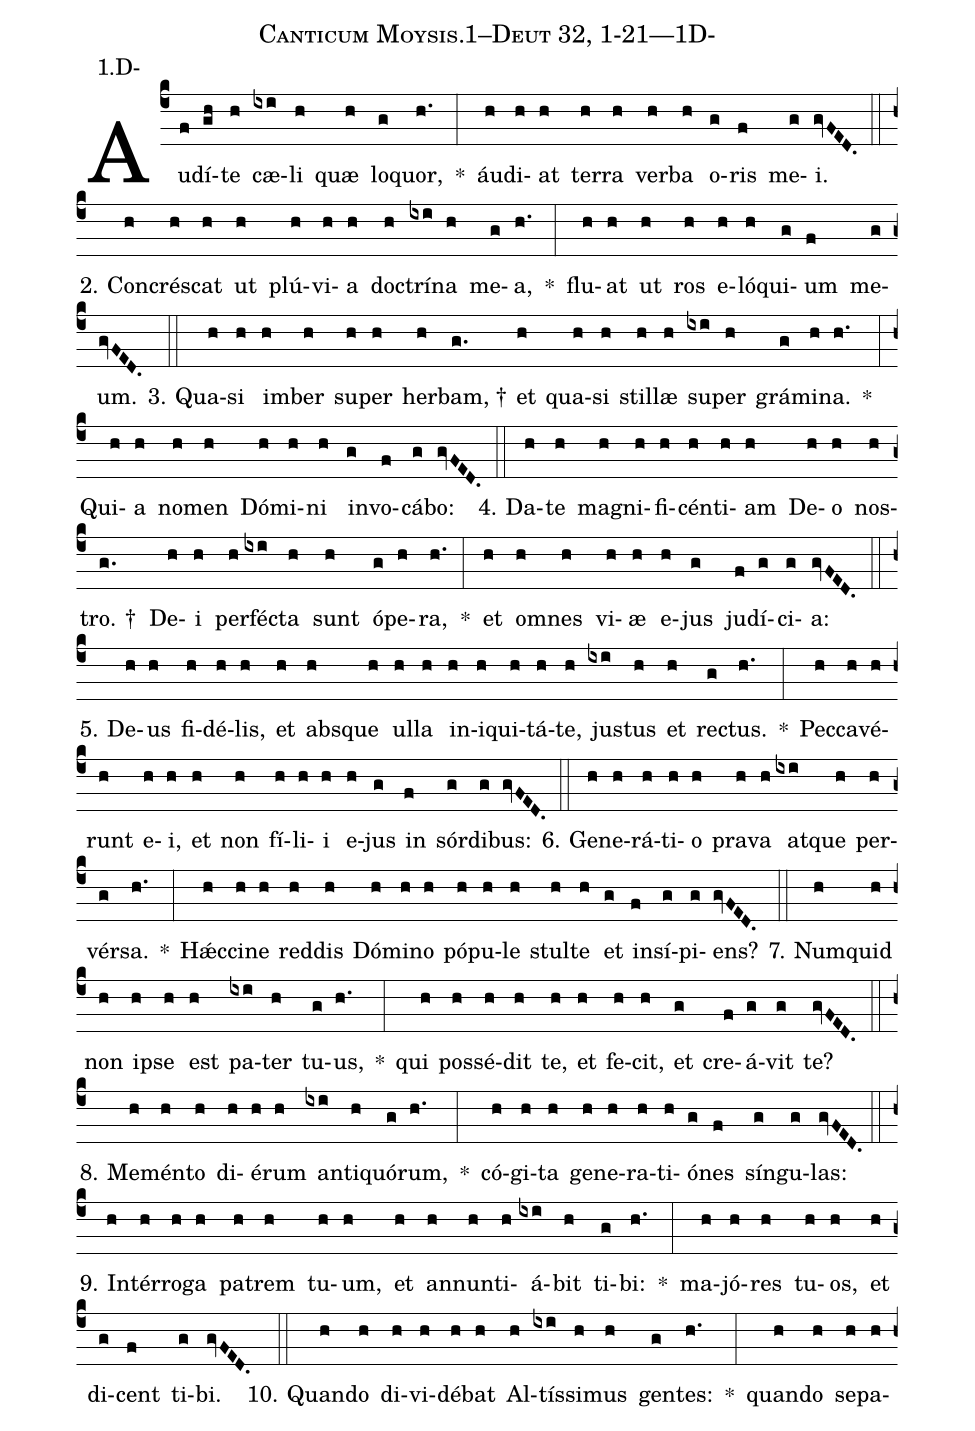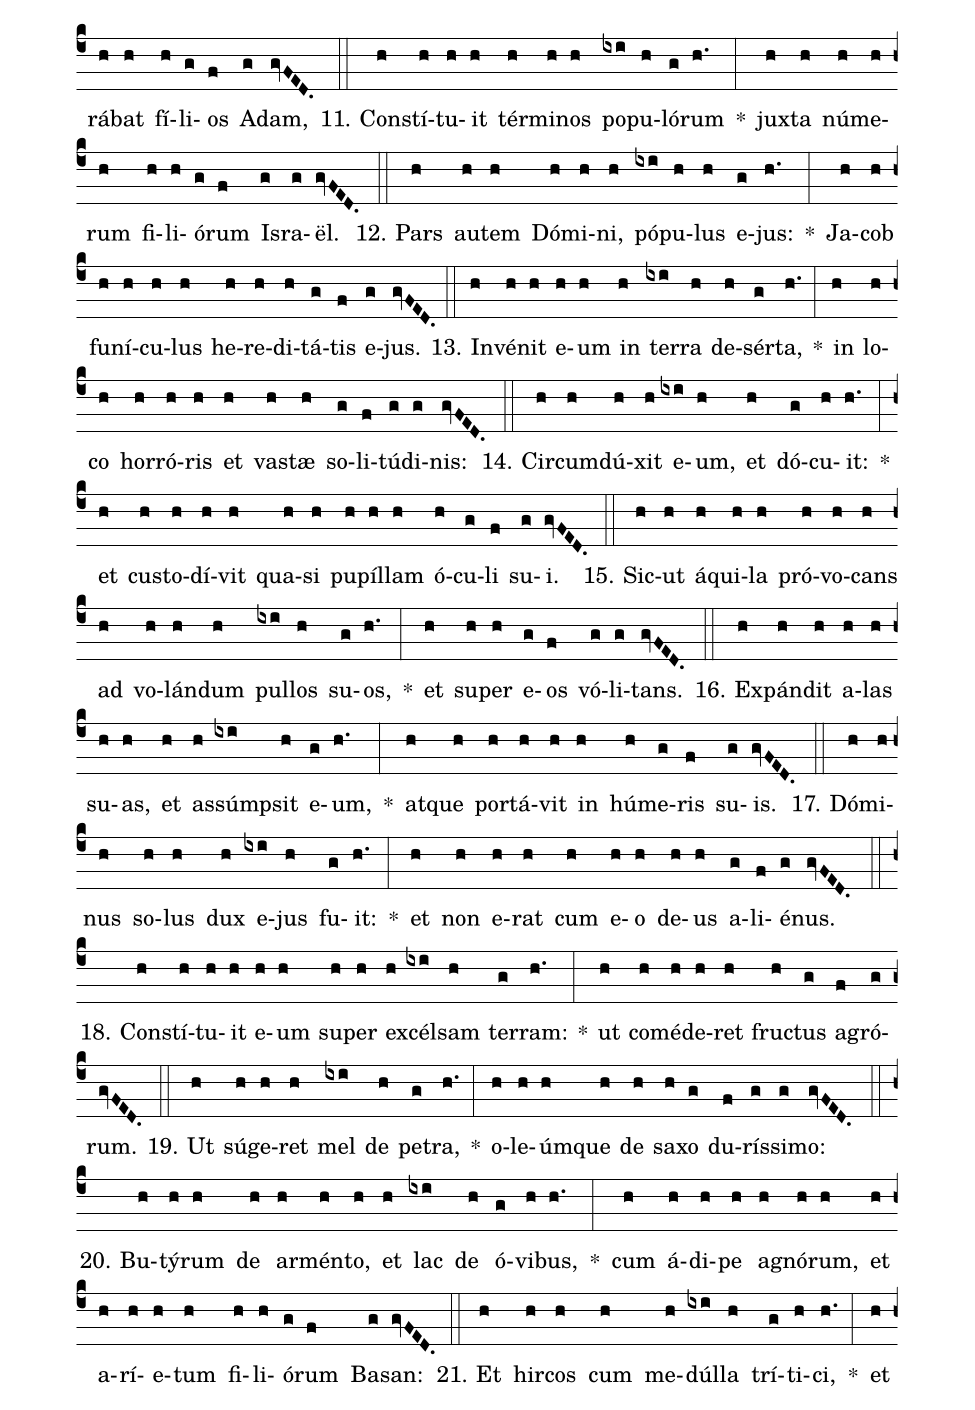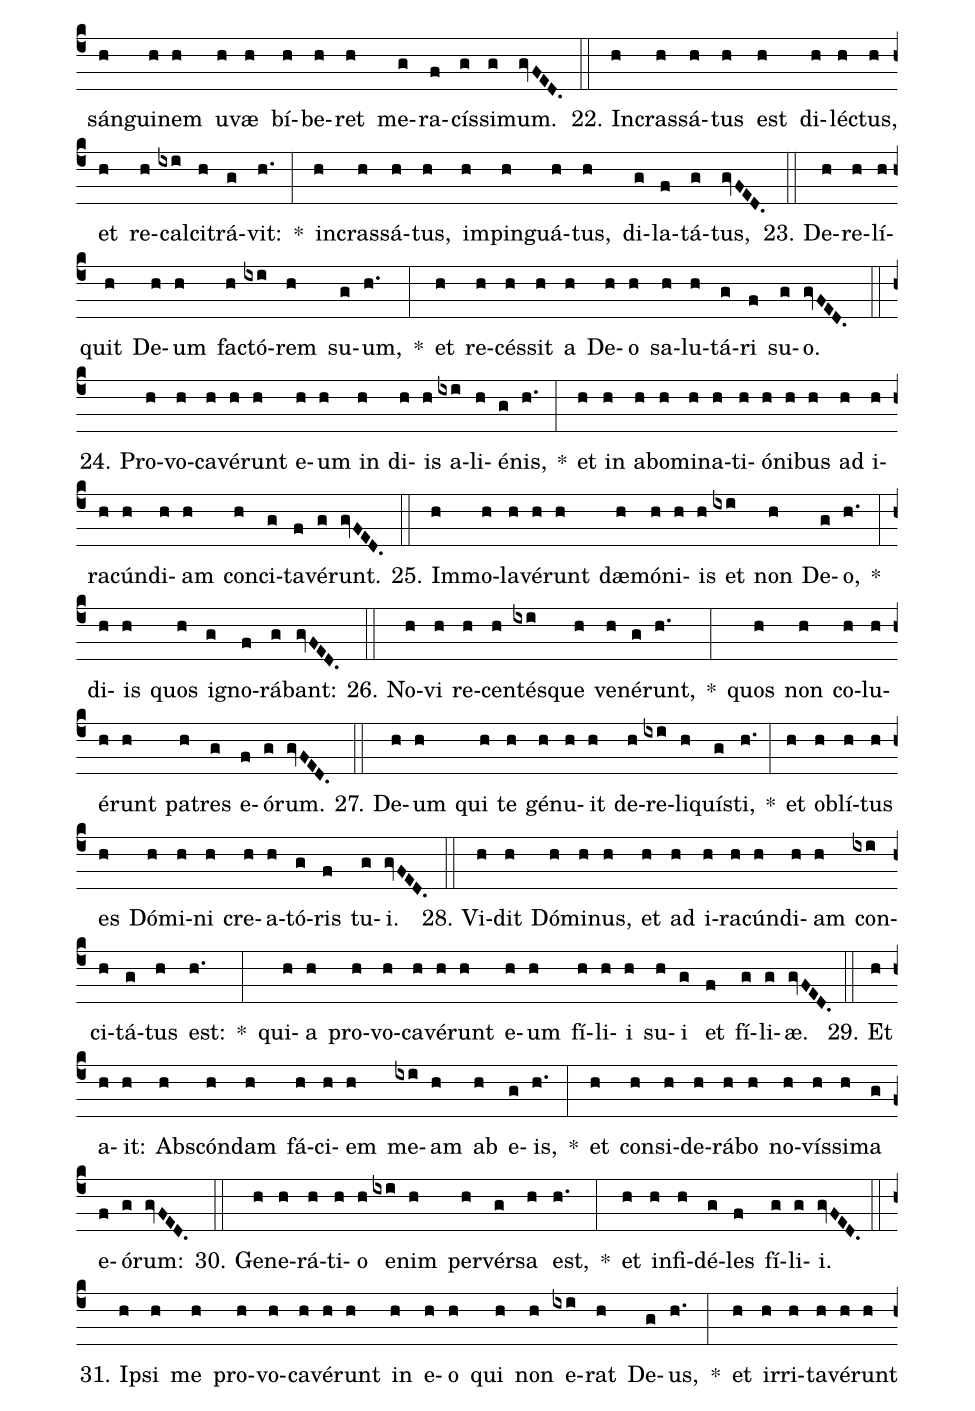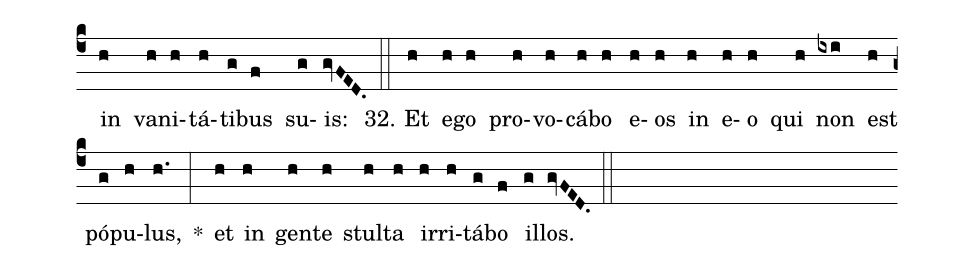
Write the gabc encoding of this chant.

name: Canticum Moysis.1--Deut 32, 1-21---1D-;
annotation: 1.D-;
%%
(c4)Au(f)dí(gh)te(h) cæ(ixi)li(h) quæ(h) lo(g)quor,(h.) *(:) áu(h)di(h)at(h) ter(h)ra(h) ver(h)ba(h) o(g)ris(f) me(g)i.(gvFED.) (::)
2. Con(h)crés(h)cat(h) ut(h) plú(h)vi(h)a(h) doc(h)trí(ixi)na(h) me(g)a,(h.) *(:) flu(h)at(h) ut(h) ros(h) e(h)ló(h)qui(g)um(f) me(g)um.(gvFED.) (::)
3. Qua(h)si(h) im(h)ber(h) su(h)per(h) her(h)bam, †(g.) et(h) qua(h)si(h) stil(h)læ(h) su(ixi)per(h) grá(g)mi(h)na.(h.) *(:) Qui(h)a(h) no(h)men(h) Dó(h)mi(h)ni(h) in(g)vo(f)cá(g)bo:(gvFED.) (::)
4. Da(h)te(h) ma(h)gni(h)fi(h)cén(h)ti(h)am(h) De(h)o(h) nos(h)tro. †(g.) De(h)i(h) per(h)féc(ixi)ta(h) sunt(h) ó(g)pe(h)ra,(h.) *(:) et(h) om(h)nes(h) vi(h)æ(h) e(h)jus(g) ju(f)dí(g)ci(g)a:(gvFED.) (::)
5. De(h)us(h) fi(h)dé(h)lis,(h) et(h) abs(h)que(h) ul(h)la(h) in(h)i(h)qui(h)tá(h)te,(h) jus(ixi)tus(h) et(h) rec(g)tus.(h.) *(:) Pec(h)ca(h)vé(h)runt(h) e(h)i,(h) et(h) non(h) fí(h)li(h)i(h) e(h)jus(g) in(f) sór(g)di(g)bus:(gvFED.) (::)
6. Ge(h)ne(h)rá(h)ti(h)o(h) pra(h)va(h) at(ixi)que(h) per(h)vér(g)sa.(h.) *(:) Hǽc(h)ci(h)ne(h) red(h)dis(h) Dó(h)mi(h)no(h) pó(h)pu(h)le(h) stul(h)te(h) et(g) in(f)sí(g)pi(g)ens?(gvFED.) (::)
7. Num(h)quid(h) non(h) ip(h)se(h) est(h) pa(ixi)ter(h) tu(g)us,(h.) *(:) qui(h) pos(h)sé(h)dit(h) te,(h) et(h) fe(h)cit,(h) et(g) cre(f)á(g)vit(g) te?(gvFED.) (::)
8. Me(h)mén(h)to(h) di(h)é(h)rum(h) an(ixi)ti(h)quó(g)rum,(h.) *(:) có(h)gi(h)ta(h) ge(h)ne(h)ra(h)ti(h)ó(g)nes(f) sín(g)gu(g)las:(gvFED.) (::)
9. In(h)tér(h)ro(h)ga(h) pa(h)trem(h) tu(h)um,(h) et(h) an(h)nun(h)ti(h)á(ixi)bit(h) ti(g)bi:(h.) *(:) ma(h)jó(h)res(h) tu(h)os,(h) et(h) di(g)cent(f) ti(g)bi.(gvFED.) (::)
10. Quan(h)do(h) di(h)vi(h)dé(h)bat(h) Al(h)tís(ixi)si(h)mus(h) gen(g)tes:(h.) *(:) quan(h)do(h) se(h)pa(h)rá(h)bat(h) fí(h)li(g)os(f) A(g)dam,(gvFED.) (::)
11. Con(h)stí(h)tu(h)it(h) tér(h)mi(h)nos(h) po(ixi)pu(h)ló(g)rum(h.) *(:) jux(h)ta(h) nú(h)me(h)rum(h) fi(h)li(h)ó(g)rum(f) Is(g)ra(g)ël.(gvFED.) (::)
12. Pars(h) au(h)tem(h) Dó(h)mi(h)ni,(h) pó(ixi)pu(h)lus(h) e(g)jus:(h.) *(:) Ja(h)cob(h) fu(h)ní(h)cu(h)lus(h) he(h)re(h)di(h)tá(g)tis(f) e(g)jus.(gvFED.) (::)
13. In(h)vé(h)nit(h) e(h)um(h) in(h) ter(ixi)ra(h) de(h)sér(g)ta,(h.) *(:) in(h) lo(h)co(h) hor(h)ró(h)ris(h) et(h) vas(h)tæ(h) so(g)li(f)tú(g)di(g)nis:(gvFED.) (::)
14. Cir(h)cum(h)dú(h)xit(h) e(ixi)um,(h) et(h) dó(g)cu(h)it:(h.) *(:) et(h) cus(h)to(h)dí(h)vit(h) qua(h)si(h) pu(h)píl(h)lam(h) ó(h)cu(g)li(f) su(g)i.(gvFED.) (::)
15. Sic(h)ut(h) á(h)qui(h)la(h) pró(h)vo(h)cans(h) ad(h) vo(h)lán(h)dum(h) pul(ixi)los(h) su(g)os,(h.) *(:) et(h) su(h)per(h) e(g)os(f) vó(g)li(g)tans.(gvFED.) (::)
16. Ex(h)pán(h)dit(h) a(h)las(h) su(h)as,(h) et(h) as(h)súmp(ixi)sit(h) e(g)um,(h.) *(:) at(h)que(h) por(h)tá(h)vit(h) in(h) hú(h)me(g)ris(f) su(g)is.(gvFED.) (::)
17. Dó(h)mi(h)nus(h) so(h)lus(h) dux(h) e(ixi)jus(h) fu(g)it:(h.) *(:) et(h) non(h) e(h)rat(h) cum(h) e(h)o(h) de(h)us(h) a(g)li(f)é(g)nus.(gvFED.) (::)
18. Con(h)stí(h)tu(h)it(h) e(h)um(h) su(h)per(h) ex(h)cél(ixi)sam(h) ter(g)ram:(h.) *(:) ut(h) com(h)é(h)de(h)ret(h) fruc(h)tus(g) a(f)gró(g)rum.(gvFED.) (::)
19. Ut(h) sú(h)ge(h)ret(h) mel(ixi) de(h) pe(g)tra,(h.) *(:) o(h)le(h)úm(h)que(h) de(h) sa(h)xo(g) du(f)rís(g)si(g)mo:(gvFED.) (::)
20. Bu(h)tý(h)rum(h) de(h) ar(h)mén(h)to,(h) et(h) lac(ixi) de(h) ó(g)vi(h)bus,(h.) *(:) cum(h) á(h)di(h)pe(h) a(h)gnó(h)rum,(h) et(h) a(h)rí(h)e(h)tum(h) fi(h)li(h)ó(g)rum(f) Ba(g)san:(gvFED.) (::)
21. Et(h) hir(h)cos(h) cum(h) me(h)dúl(ixi)la(h) trí(g)ti(h)ci,(h.) *(:) et(h) sán(h)gui(h)nem(h) u(h)væ(h) bí(h)be(h)ret(h) me(g)ra(f)cís(g)si(g)mum.(gvFED.) (::)
22. In(h)cras(h)sá(h)tus(h) est(h) di(h)léc(h)tus,(h) et(h) re(h)cal(ixi)ci(h)trá(g)vit:(h.) *(:) in(h)cras(h)sá(h)tus,(h) im(h)pin(h)guá(h)tus,(h) di(g)la(f)tá(g)tus,(gvFED.) (::)
23. De(h)re(h)lí(h)quit(h) De(h)um(h) fac(h)tó(ixi)rem(h) su(g)um,(h.) *(:) et(h) re(h)cés(h)sit(h) a(h) De(h)o(h) sa(h)lu(h)tá(g)ri(f) su(g)o.(gvFED.) (::)
24. Pro(h)vo(h)ca(h)vé(h)runt(h) e(h)um(h) in(h) di(h)is(h) a(ixi)li(h)é(g)nis,(h.) *(:) et(h) in(h) ab(h)o(h)mi(h)na(h)ti(h)ó(h)ni(h)bus(h) ad(h) i(h)ra(h)cún(h)di(h)am(h) con(h)ci(g)ta(f)vé(g)runt.(gvFED.) (::)
25. Im(h)mo(h)la(h)vé(h)runt(h) dæ(h)mó(h)ni(h)is(h) et(ixi) non(h) De(g)o,(h.) *(:) di(h)is(h) quos(h) i(g)gno(f)rá(g)bant:(gvFED.) (::)
26. No(h)vi(h) re(h)cen(h)tés(ixi)que(h) ve(h)né(g)runt,(h.) *(:) quos(h) non(h) co(h)lu(h)é(h)runt(h) pa(h)tres(g) e(f)ó(g)rum.(gvFED.) (::)
27. De(h)um(h) qui(h) te(h) gé(h)nu(h)it(h) de(h)re(ixi)li(h)quís(g)ti,(h.) *(:) et(h) ob(h)lí(h)tus(h) es(h) Dó(h)mi(h)ni(h) cre(h)a(h)tó(g)ris(f) tu(g)i.(gvFED.) (::)
28. Vi(h)dit(h) Dó(h)mi(h)nus,(h) et(h) ad(h) i(h)ra(h)cún(h)di(h)am(h) con(ixi)ci(h)tá(g)tus(h) est:(h.) *(:) qui(h)a(h) pro(h)vo(h)ca(h)vé(h)runt(h) e(h)um(h) fí(h)li(h)i(h) su(h)i(g) et(f) fí(g)li(g)æ.(gvFED.) (::)
29. Et(h) a(h)it:(h) Abs(h)cón(h)dam(h) fá(h)ci(h)em(h) me(ixi)am(h) ab(h) e(g)is,(h.) *(:) et(h) con(h)si(h)de(h)rá(h)bo(h) no(h)vís(h)si(h)ma(g) e(f)ó(g)rum:(gvFED.) (::)
30. Ge(h)ne(h)rá(h)ti(h)o(h) e(ixi)nim(h) per(h)vér(g)sa(h) est,(h.) *(:) et(h) in(h)fi(h)dé(g)les(f) fí(g)li(g)i.(gvFED.) (::)
31. Ip(h)si(h) me(h) pro(h)vo(h)ca(h)vé(h)runt(h) in(h) e(h)o(h) qui(h) non(h) e(ixi)rat(h) De(g)us,(h.) *(:) et(h) ir(h)ri(h)ta(h)vé(h)runt(h) in(h) va(h)ni(h)tá(h)ti(g)bus(f) su(g)is:(gvFED.) (::)
32. Et(h) e(h)go(h) pro(h)vo(h)cá(h)bo(h) e(h)os(h) in(h) e(h)o(h) qui(h) non(ixi) est(h) pó(g)pu(h)lus,(h.) *(:) et(h) in(h) gen(h)te(h) stul(h)ta(h) ir(h)ri(h)tá(g)bo(f) il(g)los.(gvFED.) (::)
